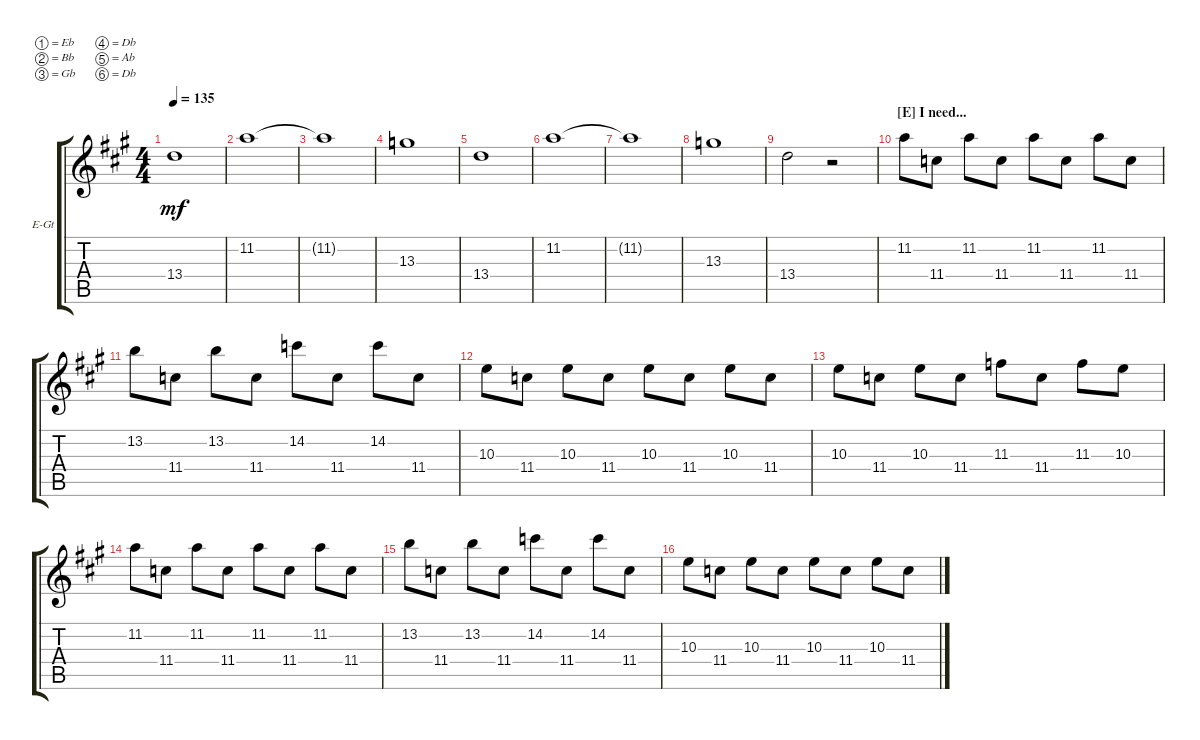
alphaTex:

\defaultSystemsLayout 4
\bracketExtendMode groupsimilarinstruments
\firstSystemTrackNameOrientation horizontal
\otherSystemsTrackNameOrientation horizontal
\track ("Guitar 1" "E-Gt") {instrument overdrivenguitar}
\staff {score tabs}
\tuning (Eb4 Bb3 Gb3 Db3 Ab2 Db2)
\ts (4 4)
\tempo 135
\clef g2
\ks f#minor
13.4.1{dy mf} |
11.2.1 |
11.2{t}.1 |
13.3.1 |
13.4.1 |
11.2.1 |
11.2{t}.1 |
13.3.1 |
13.4.2 r.2 |
\section ("E" "I need...")
11.2.8 11.4.8 11.2.8 11.4.8 11.2.8 11.4.8 11.2.8 11.4.8 |
13.2.8 11.4.8 13.2.8 11.4.8 14.2.8 11.4.8 14.2.8 11.4.8 |
10.3.8 11.4.8 10.3.8 11.4.8 10.3.8 11.4.8 10.3.8 11.4.8 |
10.3.8 11.4.8 10.3.8 11.4.8 11.3.8 11.4.8 11.3.8 10.3.8 |
11.2.8 11.4.8 11.2.8 11.4.8 11.2.8 11.4.8 11.2.8 11.4.8 |
13.2.8 11.4.8 13.2.8 11.4.8 14.2.8 11.4.8 14.2.8 11.4.8 |
10.3.8 11.4.8 10.3.8 11.4.8 10.3.8 11.4.8 10.3.8 11.4.8
